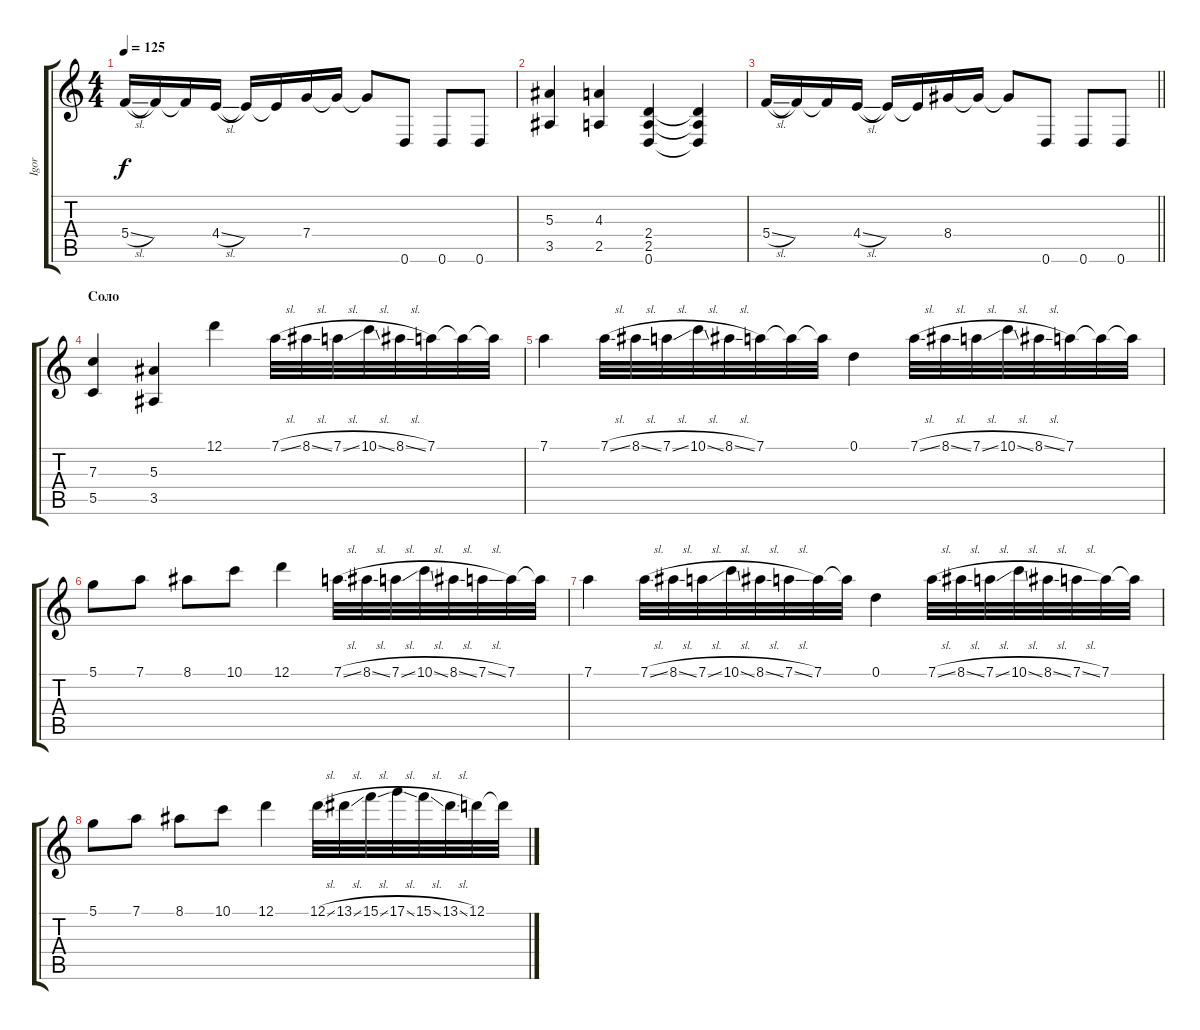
\track ("Igor" "Igor") {instrument overdrivenguitar}
\staff {score tabs}
\tuning (D4 A3 F3 C3 G2 D2) {hide}
\ts (4 4)
\tempo 125
\clef g2
\ks c
5.4{sl}.16{dy f} 5.4{t}.16 5.4{t}.16 4.4{sl}.16 4.4{t}.16 4.4{t}.16 7.4.16 7.4{t}.16 7.4{t}.8 0.6.8 0.6.8 0.6.8 |
(5.3 3.5).4 (4.3 2.5).4 (2.4 2.5 0.6).4 (2.4{t} 2.5{t} 0.6{t}).4 |
\barLineRight lightlight
5.4{sl}.16 5.4{t}.16 5.4{t}.16 4.4{sl}.16 4.4{t}.16 4.4{t}.16 8.4.16 8.4{t}.16 8.4{t}.8 0.6.8 0.6.8 0.6.8 |
\section ("" "Соло")
(7.3 5.5).4 (5.3 3.5).4 12.1.4 7.1{sl}.32 8.1{sl}.32 7.1{sl}.32 10.1{sl}.32 8.1{sl}.32 7.1.32 7.1{t}.32 7.1{t}.32 |
7.1.4 7.1{sl}.32 8.1{sl}.32 7.1{sl}.32 10.1{sl}.32 8.1{sl}.32 7.1.32 7.1{t}.32 7.1{t}.32 0.1.4 7.1{sl}.32 8.1{sl}.32 7.1{sl}.32 10.1{sl}.32 8.1{sl}.32 7.1.32 7.1{t}.32 7.1{t}.32 |
5.1.8 7.1.8 8.1.8 10.1.8 12.1.4 7.1{sl}.32 8.1{sl}.32 7.1{sl}.32 10.1{sl}.32 8.1{sl}.32 7.1{sl}.32 7.1.32 7.1{t}.32 |
7.1.4 7.1{sl}.32 8.1{sl}.32 7.1{sl}.32 10.1{sl}.32 8.1{sl}.32 7.1{sl}.32 7.1.32 7.1{t}.32 0.1.4 7.1{sl}.32 8.1{sl}.32 7.1{sl}.32 10.1{sl}.32 8.1{sl}.32 7.1{sl}.32 7.1.32 7.1{t}.32 |
5.1.8 7.1.8 8.1.8 10.1.8 12.1.4 12.1{sl}.32 13.1{sl}.32 15.1{sl}.32 17.1{sl}.32 15.1{sl}.32 13.1{sl}.32 12.1.32 12.1{t}.32
